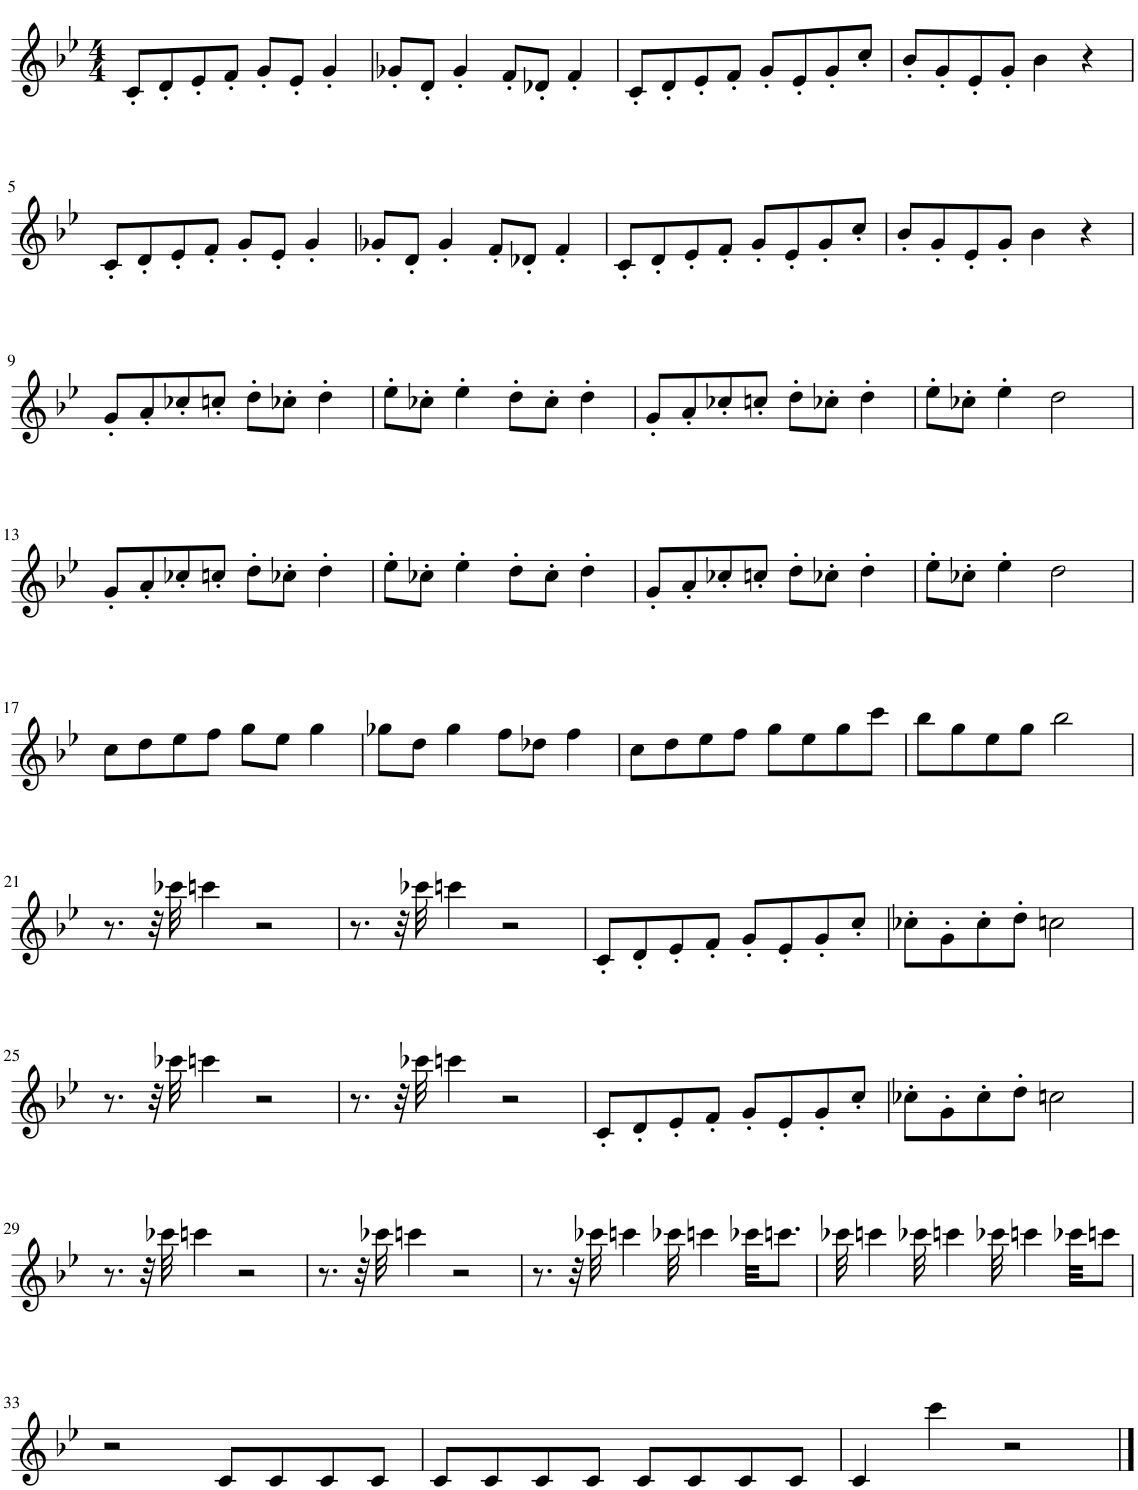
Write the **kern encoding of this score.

**kern
*part1
*staff1
*I"Flute, Flute
*I'Fl
*clefG2
*k[b-e-]
*M4/4
=1
8c'/L
8d'/
8e-'/
8f'/J
8g'/L
8e-'/J
4g'/
=2
8g-X'/L
8d'/J
4g-'/
8f'/L
8d-X'/J
4f'/
=3
8c'/L
8d'/
8e-'/
8f'/J
8g'/L
8e-'/
8g'/
8cc'/J
=4
8b-'/L
8g'/
8e-'/
8g'/J
4b-\
4r
!!LO:LB:g=z
=5
8c'/L
8d'/
8e-'/
8f'/J
8g'/L
8e-'/J
4g'/
=6
8g-X'/L
8d'/J
4g-'/
8f'/L
8d-X'/J
4f'/
=7
8c'/L
8d'/
8e-'/
8f'/J
8g'/L
8e-'/
8g'/
8cc'/J
=8
8b-'/L
8g'/
8e-'/
8g'/J
4b-\
4r
!!LO:LB:g=z
=9
8g'/L
8a'/
8cc-X'/
8ccn'/J
8dd'\L
8cc-X'\J
4dd'\
=10
8ee-'\L
8cc-X'\J
4ee-'\
8dd'\L
8cc-'\J
4dd'\
=11
8g'/L
8a'/
8cc-X'/
8ccn'/J
8dd'\L
8cc-X'\J
4dd'\
=12
8ee-'\L
8cc-X'\J
4ee-'\
2dd\
!!LO:LB:g=z
=13
8g'/L
8a'/
8cc-X'/
8ccn'/J
8dd'\L
8cc-X'\J
4dd'\
=14
8ee-'\L
8cc-X'\J
4ee-'\
8dd'\L
8cc-'\J
4dd'\
=15
8g'/L
8a'/
8cc-X'/
8ccn'/J
8dd'\L
8cc-X'\J
4dd'\
=16
8ee-'\L
8cc-X'\J
4ee-'\
2dd\
!!LO:LB:g=z
=17
8cc\L
8dd\
8ee-\
8ff\J
8gg\L
8ee-\J
4gg\
=18
8gg-X\L
8dd\J
4gg-\
8ff\L
8dd-X\J
4ff\
=19
8cc\L
8dd\
8ee-\
8ff\J
8gg\L
8ee-\
8gg\
8ccc\J
=20
8bb-\L
8gg\
8ee-\
8gg\J
2bb-\
!!LO:LB:g=z
=21
8.r
32r
32ccc-X\
4cccn\
2r
=22
8.r
32r
32ccc-X\
4cccn\
2r
=23
8c'/L
8d'/
8e-'/
8f'/J
8g'/L
8e-'/
8g'/
8cc'/J
=24
8cc-X'\L
8g'\
8cc-'\
8dd'\J
2ccn\
!!LO:LB:g=z
=25
8.r
32r
32ccc-X\
4cccn\
2r
=26
8.r
32r
32ccc-X\
4cccn\
2r
=27
8c'/L
8d'/
8e-'/
8f'/J
8g'/L
8e-'/
8g'/
8cc'/J
=28
8cc-X'\L
8g'\
8cc-'\
8dd'\J
2ccn\
!!LO:LB:g=z
=29
8.r
32r
32ccc-X\
4cccn\
2r
=30
8.r
32r
32ccc-X\
4cccn\
2r
=31
8.r
32r
32ccc-X\
4cccn\
32ccc-X\
4cccn\
32ccc-X\KKL
8.cccn\J
=32
32ccc-X\
4cccn\
32ccc-X\
4cccn\
32ccc-X\
4cccn\
32ccc-X\KKL
8cccn\J
!!LO:LB:g=z
=33
2r
8c/L
8c/
8c/
8c/J
=34
8c/L
8c/
8c/
8c/J
8c/L
8c/
8c/
8c/J
=35
4c/
4ccc\
2r
==
*-
